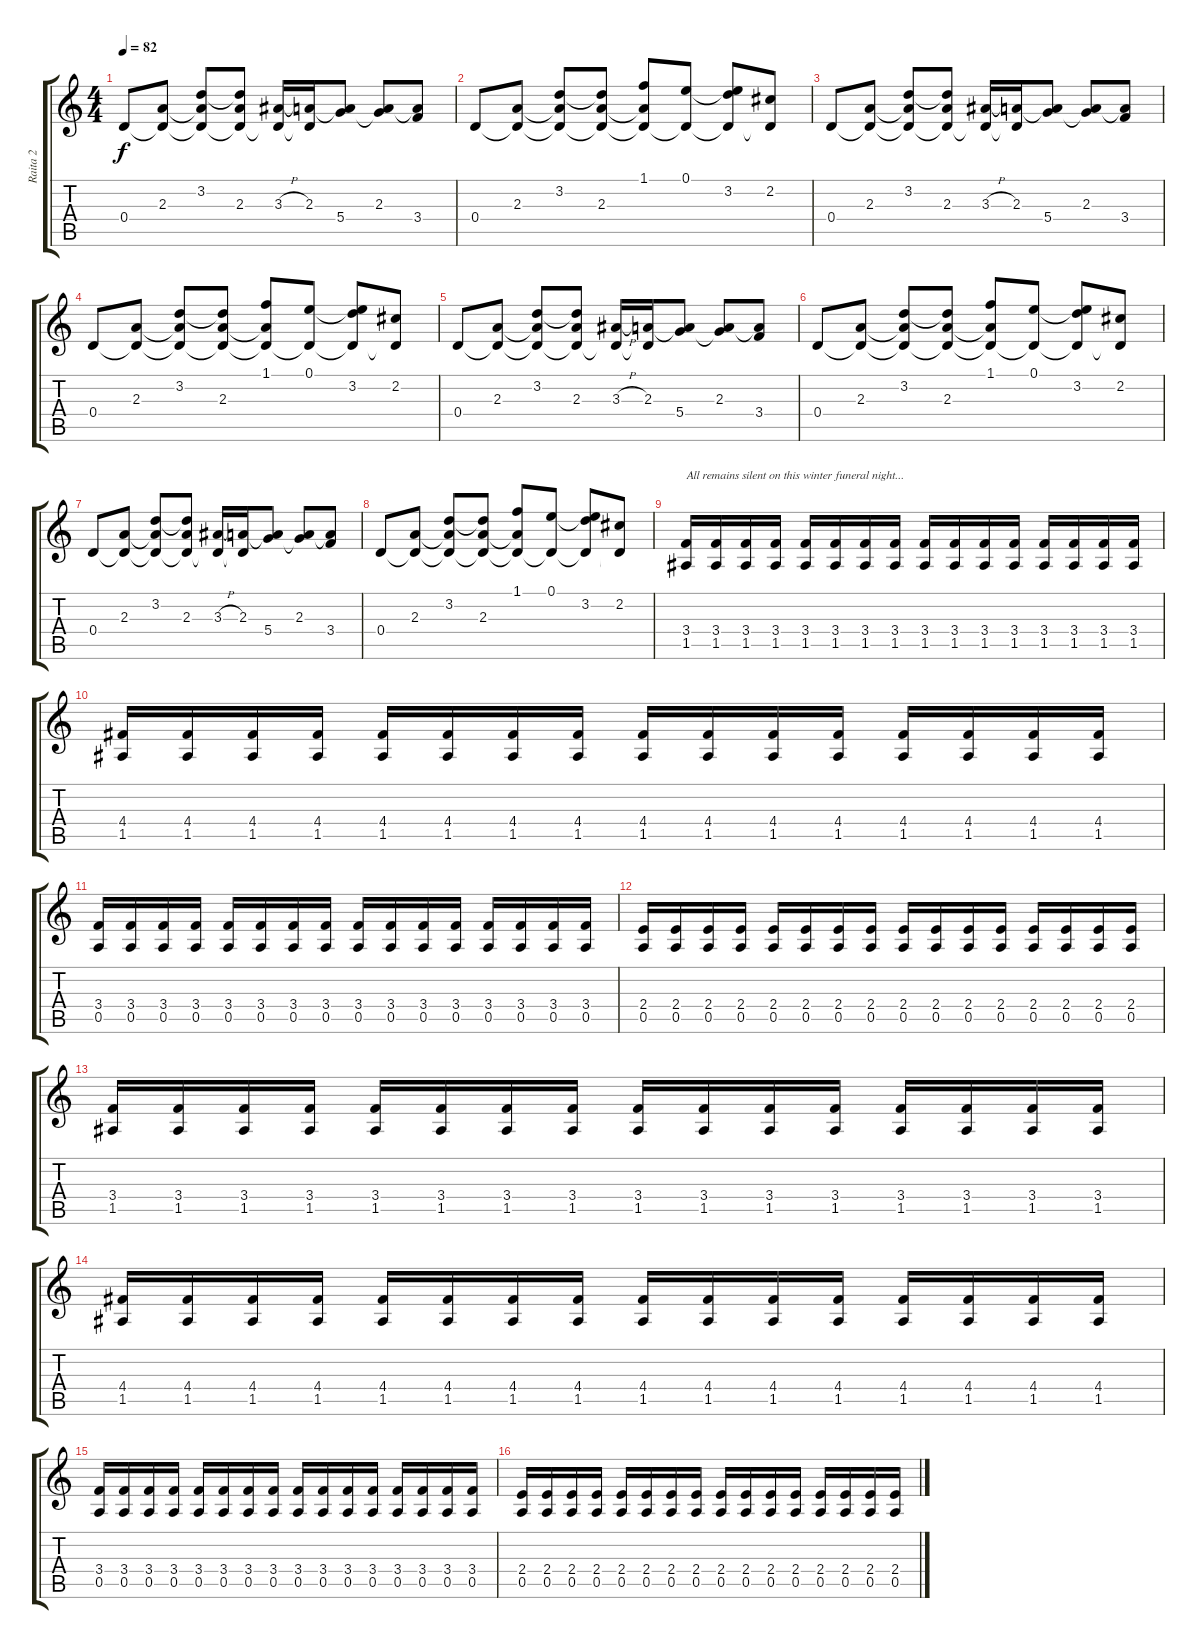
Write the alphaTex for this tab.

\track ("Raita 2" "Raita 2") {instrument overdrivenguitar}
\staff {score tabs}
\tuning (E4 B3 G3 D3 A2 E2) {hide}
\ts (4 4)
\tempo 82
\clef g2
\ks c
0.4.8{dy f} (2.3 0.4{t}).8 (3.2 2.3{t} 0.4{t}).8 (3.2{t} 2.3 0.4{t}).8 (3.3{h} 0.4{t}).16 (2.3 0.4{t}).16 (2.3{t} 5.4).8 (2.3 5.4{t}).8 (2.3{t} 3.4).8 |
0.4.8 (2.3 0.4{t}).8 (3.2 2.3{t} 0.4{t}).8 (3.2{t} 2.3 0.4{t}).8 (1.1 2.3{t} 0.4{t}).8 (0.1 0.4{t}).8 (0.1{t} 3.2 0.4{t}).8 (2.2 0.4{t}).8 |
0.4.8 (2.3 0.4{t}).8 (3.2 2.3{t} 0.4{t}).8 (3.2{t} 2.3 0.4{t}).8 (3.3{h} 0.4{t}).16 (2.3 0.4{t}).16 (2.3{t} 5.4).8 (2.3 5.4{t}).8 (2.3{t} 3.4).8 |
0.4.8 (2.3 0.4{t}).8 (3.2 2.3{t} 0.4{t}).8 (3.2{t} 2.3 0.4{t}).8 (1.1 2.3{t} 0.4{t}).8 (0.1 0.4{t}).8 (0.1{t} 3.2 0.4{t}).8 (2.2 0.4{t}).8 |
0.4.8 (2.3 0.4{t}).8 (3.2 2.3{t} 0.4{t}).8 (3.2{t} 2.3 0.4{t}).8 (3.3{h} 0.4{t}).16 (2.3 0.4{t}).16 (2.3{t} 5.4).8 (2.3 5.4{t}).8 (2.3{t} 3.4).8 |
0.4.8 (2.3 0.4{t}).8 (3.2 2.3{t} 0.4{t}).8 (3.2{t} 2.3 0.4{t}).8 (1.1 2.3{t} 0.4{t}).8 (0.1 0.4{t}).8 (0.1{t} 3.2 0.4{t}).8 (2.2 0.4{t}).8 |
0.4.8 (2.3 0.4{t}).8 (3.2 2.3{t} 0.4{t}).8 (3.2{t} 2.3 0.4{t}).8 (3.3{h} 0.4{t}).16 (2.3 0.4{t}).16 (2.3{t} 5.4).8 (2.3 5.4{t}).8 (2.3{t} 3.4).8 |
0.4.8 (2.3 0.4{t}).8 (3.2 2.3{t} 0.4{t}).8 (3.2{t} 2.3 0.4{t}).8 (1.1 2.3{t} 0.4{t}).8 (0.1 0.4{t}).8 (0.1{t} 3.2 0.4{t}).8 (2.2 0.4{t}).8 |
(3.4 1.5).16{txt "All remains silent on this winter funeral night..."} (3.4 1.5).16 (3.4 1.5).16 (3.4 1.5).16 (3.4 1.5).16 (3.4 1.5).16 (3.4 1.5).16 (3.4 1.5).16 (3.4 1.5).16 (3.4 1.5).16 (3.4 1.5).16 (3.4 1.5).16 (3.4 1.5).16 (3.4 1.5).16 (3.4 1.5).16 (3.4 1.5).16 |
(4.4 1.5).16 (4.4 1.5).16 (4.4 1.5).16 (4.4 1.5).16 (4.4 1.5).16 (4.4 1.5).16 (4.4 1.5).16 (4.4 1.5).16 (4.4 1.5).16 (4.4 1.5).16 (4.4 1.5).16 (4.4 1.5).16 (4.4 1.5).16 (4.4 1.5).16 (4.4 1.5).16 (4.4 1.5).16 |
(3.4 0.5).16 (3.4 0.5).16 (3.4 0.5).16 (3.4 0.5).16 (3.4 0.5).16 (3.4 0.5).16 (3.4 0.5).16 (3.4 0.5).16 (3.4 0.5).16 (3.4 0.5).16 (3.4 0.5).16 (3.4 0.5).16 (3.4 0.5).16 (3.4 0.5).16 (3.4 0.5).16 (3.4 0.5).16 |
(2.4 0.5).16 (2.4 0.5).16 (2.4 0.5).16 (2.4 0.5).16 (2.4 0.5).16 (2.4 0.5).16 (2.4 0.5).16 (2.4 0.5).16 (2.4 0.5).16 (2.4 0.5).16 (2.4 0.5).16 (2.4 0.5).16 (2.4 0.5).16 (2.4 0.5).16 (2.4 0.5).16 (2.4 0.5).16 |
(3.4 1.5).16 (3.4 1.5).16 (3.4 1.5).16 (3.4 1.5).16 (3.4 1.5).16 (3.4 1.5).16 (3.4 1.5).16 (3.4 1.5).16 (3.4 1.5).16 (3.4 1.5).16 (3.4 1.5).16 (3.4 1.5).16 (3.4 1.5).16 (3.4 1.5).16 (3.4 1.5).16 (3.4 1.5).16 |
(4.4 1.5).16 (4.4 1.5).16 (4.4 1.5).16 (4.4 1.5).16 (4.4 1.5).16 (4.4 1.5).16 (4.4 1.5).16 (4.4 1.5).16 (4.4 1.5).16 (4.4 1.5).16 (4.4 1.5).16 (4.4 1.5).16 (4.4 1.5).16 (4.4 1.5).16 (4.4 1.5).16 (4.4 1.5).16 |
(3.4 0.5).16 (3.4 0.5).16 (3.4 0.5).16 (3.4 0.5).16 (3.4 0.5).16 (3.4 0.5).16 (3.4 0.5).16 (3.4 0.5).16 (3.4 0.5).16 (3.4 0.5).16 (3.4 0.5).16 (3.4 0.5).16 (3.4 0.5).16 (3.4 0.5).16 (3.4 0.5).16 (3.4 0.5).16 |
(2.4 0.5).16 (2.4 0.5).16 (2.4 0.5).16 (2.4 0.5).16 (2.4 0.5).16 (2.4 0.5).16 (2.4 0.5).16 (2.4 0.5).16 (2.4 0.5).16 (2.4 0.5).16 (2.4 0.5).16 (2.4 0.5).16 (2.4 0.5).16 (2.4 0.5).16 (2.4 0.5).16 (2.4 0.5).16
